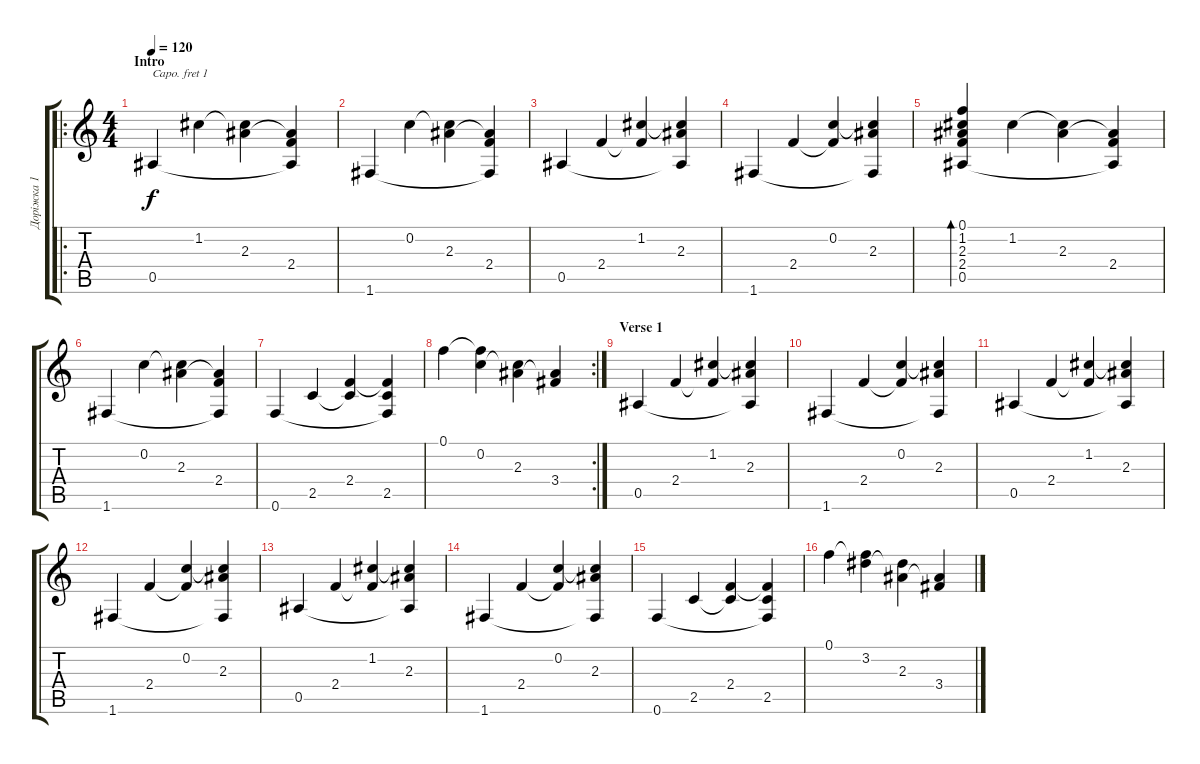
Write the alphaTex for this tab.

\track ("Доріжка 1" "Доріжка 1") {instrument acousticguitarsteel}
\staff {score tabs}
\capo 1
\tuning (E4 B3 G3 D3 A2 E2) {hide}
\ro
\ts (4 4)
\section ("" "Intro")
\tempo 120
\clef g2
\ks c
0.5.4{dy f instrument acousticguitarsteel} 1.2.4 (1.2{t} 2.3).4 (2.3{t} 2.4 0.5{t}).4 |
1.6.4 0.2.4 (0.2{t} 2.3).4 (2.3{t} 2.4 1.6{t}).4 |
0.5.4 2.4.4 (1.2 2.4{t}).4 (1.2{t} 2.3 0.5{t}).4 |
1.6.4 2.4.4 (0.2 2.4{t}).4 (0.2{t} 2.3 1.6{t}).4 |
(0.1 1.2 2.3 2.4 0.5).4{bd 30} 1.2.4 (1.2{t} 2.3).4 (2.3{t} 2.4 0.5{t}).4 |
1.6.4 0.2.4 (0.2{t} 2.3).4 (2.3{t} 2.4 1.6{t}).4 |
0.6.4 2.5.4 (2.4 2.5{t}).4 (2.4{t} 2.5 0.6{t}).4 |
\rc 2
0.1.4 (0.1{t} 0.2).4 (0.2{t} 2.3).4 (2.3{t} 3.4).4 |
\section ("" "Verse 1")
0.5.4 2.4.4 (1.2 2.4{t}).4 (1.2{t} 2.3 0.5{t}).4 |
1.6.4 2.4.4 (0.2 2.4{t}).4 (0.2{t} 2.3 1.6{t}).4 |
0.5.4 2.4.4 (1.2 2.4{t}).4 (1.2{t} 2.3 0.5{t}).4 |
1.6.4 2.4.4 (0.2 2.4{t}).4 (0.2{t} 2.3 1.6{t}).4 |
0.5.4 2.4.4 (1.2 2.4{t}).4 (1.2{t} 2.3 0.5{t}).4 |
1.6.4 2.4.4 (0.2 2.4{t}).4 (0.2{t} 2.3 1.6{t}).4 |
0.6.4 2.5.4 (2.4 2.5{t}).4 (2.4{t} 2.5 0.6{t}).4 |
0.1.4 (0.1{t} 3.2).4 (3.2{t} 2.3).4 (2.3{t} 3.4).4
